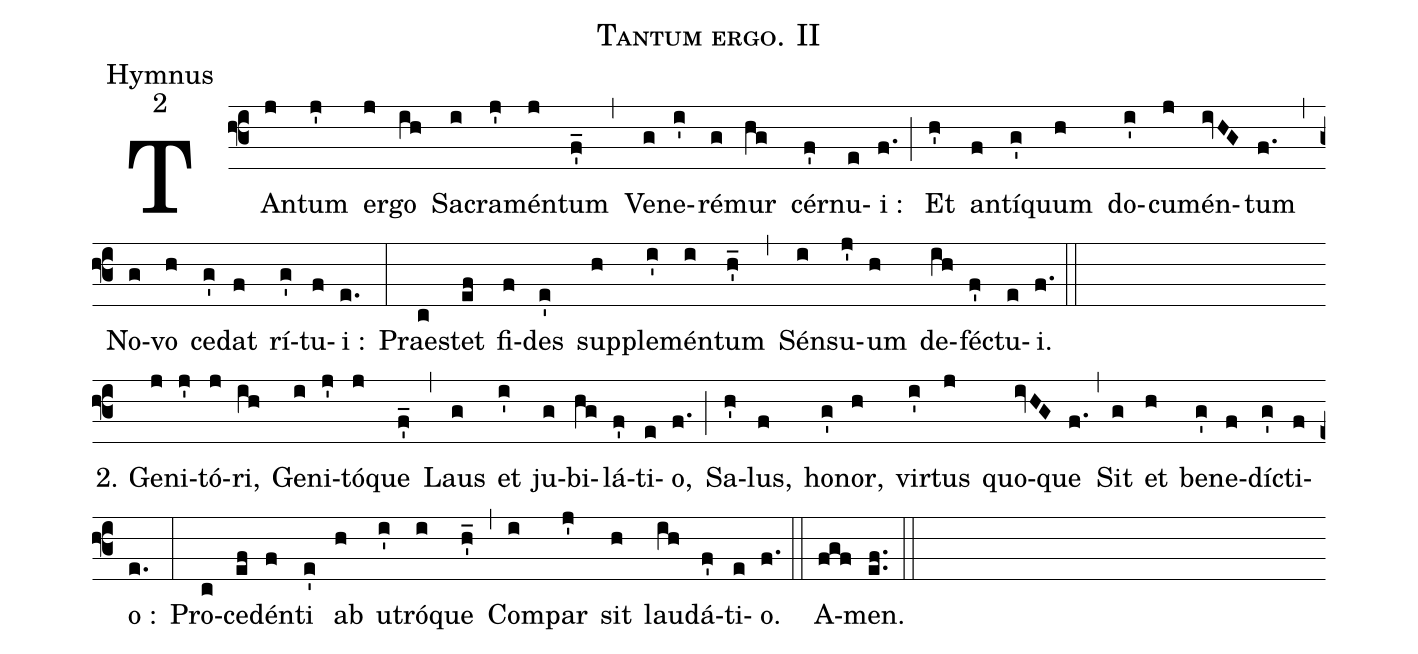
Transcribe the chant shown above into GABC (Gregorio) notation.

name:Tantum ergo. II;
office-part:Hymnus;
mode:2;
%%
(f3) TAn(j)tum(j') er(j)go(ih) Sa(i)cra(j')mén(j)tum(f'_) (,)
Ve(g)ne(i')ré(g)mur(hg) cér(f')nu(e)i :(f.) (;)
Et(h') an(f)tí(g')quum(h) do(i')cu(j)mén(ivHG)tum(f.) (,)
No(g)vo(h) ce(g')dat(f) rí(g')tu(f)i :(e.) (:)
Prae(c)stet(ef) fi(f)des(e') sup(h)ple(i')mén(i)tum(h'_) (,)
Sén(i)su(j')um(h) de(ih)fé(f')ctu(e)i.(f.) (::) (Z-)

2. Ge(j)ni(j')tó(j)ri,(ih) Ge(i)ni(j')tó(j)que(f'_) (,)
Laus(g) et(i') ju(g)bi(hg)lá(f')ti(e)o,(f.) (;)
Sa(h')lus,(f) ho(g')nor,(h) vir(i')tus(j) quo(ivHG)que(f.) (,)
Sit(g) et(h) be(g')ne(f)dí(g')cti(f)o :(e.) (:)
Pro(c)ce(ef)dén(f)ti(e') ab(h) u(i')tró(i)que(h'_) (,)
Com(i)par(j') sit(h) lau(ih)dá(f')ti(e)o.(f.) (::)
A(fgf)men.(ef..) (::)
